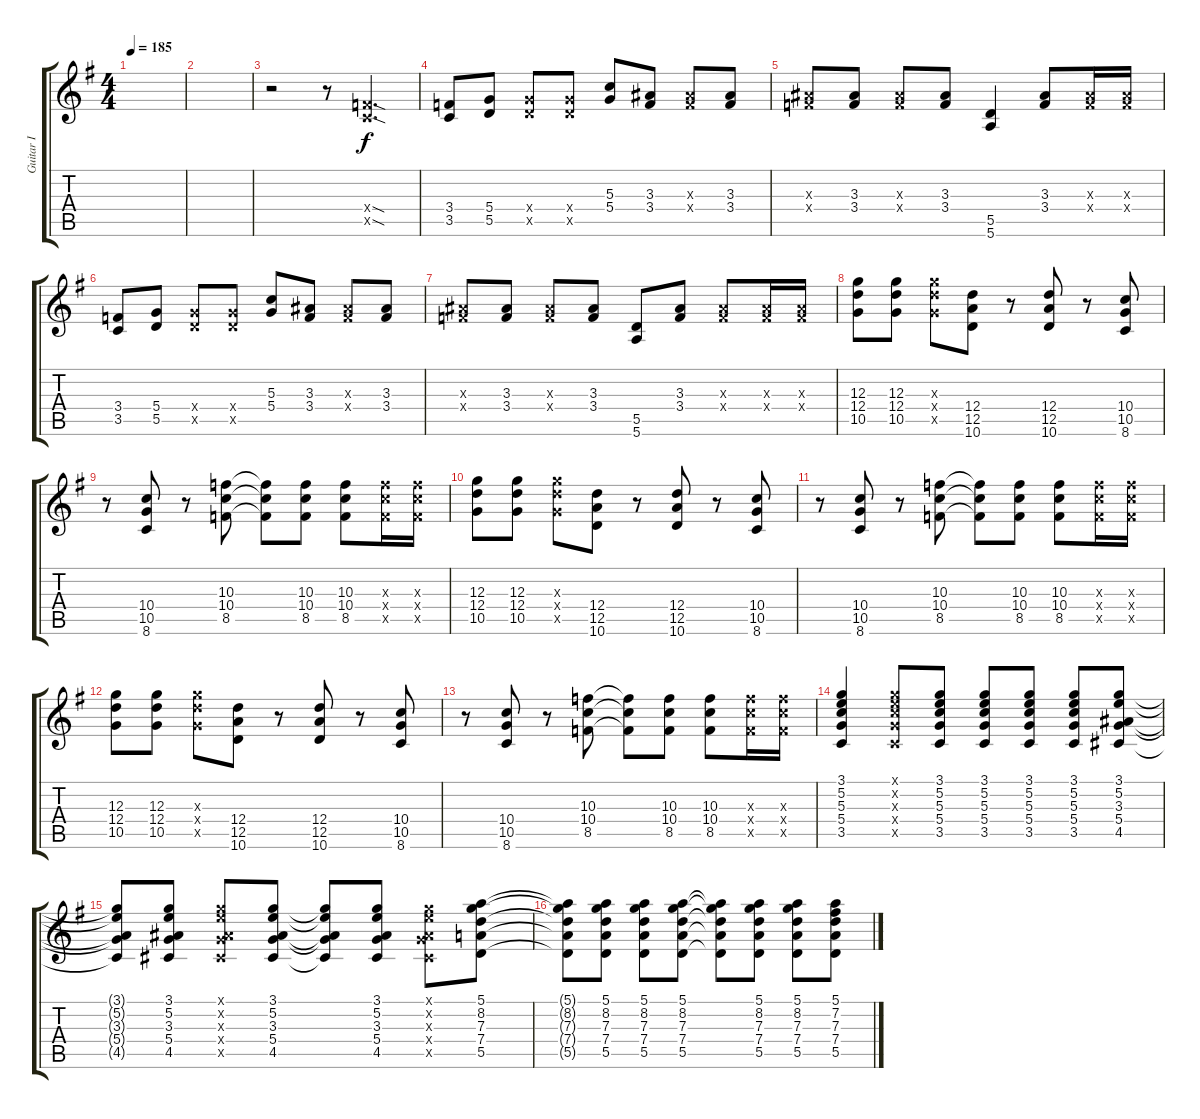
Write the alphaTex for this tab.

\track ("Guitar I" "Guitar I") {instrument overdrivenguitar}
\staff {score tabs}
\tuning (E4 B3 G3 D3 A2 E2) {hide}
\ts (4 4)
\tempo 185
\clef g2
\ks g
|
|
r.2 r.8 (3.4{sod x} 3.5{sod x}).4{d} |
(3.4 3.5).8 (5.4 5.5).8 (5.4{x} 5.5{x}).8 (5.4{x} 5.5{x}).8 (5.3 5.4).8 (3.3 3.4).8 (3.3{x} 3.4{x}).8 (3.3 3.4).8 |
(3.3{x} 3.4{x}).8 (3.3 3.4).8 (3.3{x} 3.4{x}).8 (3.3 3.4).8 (5.5 5.6).4 (3.3 3.4).8 (3.3{x} 3.4{x}).16 (3.3{x} 3.4{x}).16 |
(3.4 3.5).8 (5.4 5.5).8 (5.4{x} 5.5{x}).8 (5.4{x} 5.5{x}).8 (5.3 5.4).8 (3.3 3.4).8 (3.3{x} 3.4{x}).8 (3.3 3.4).8 |
(3.3{x} 3.4{x}).8 (3.3 3.4).8 (3.3{x} 3.4{x}).8 (3.3 3.4).8 (5.5 5.6).8 (3.3 3.4).8 (3.3{x} 3.4{x}).8 (3.3{x} 3.4{x}).16 (3.3{x} 3.4{x}).16 |
(12.3 12.4 10.5).8 (12.3 12.4 10.5).8 (12.3{x} 12.4{x} 10.5{x}).8 (12.4 12.5 10.6).8 r.8 (12.4 12.5 10.6).8 r.8 (10.4 10.5 8.6).8 |
r.8 (10.4 10.5 8.6).8 r.8 (10.3 10.4 8.5).8 (10.3{t} 10.4{t} 8.5{t}).8 (10.3 10.4 8.5).8 (10.3 10.4 8.5).8 (10.3{x} 10.4{x} 8.5{x}).16 (10.3{x} 10.4{x} 8.5{x}).16 |
(12.3 12.4 10.5).8 (12.3 12.4 10.5).8 (12.3{x} 12.4{x} 10.5{x}).8 (12.4 12.5 10.6).8 r.8 (12.4 12.5 10.6).8 r.8 (10.4 10.5 8.6).8 |
r.8 (10.4 10.5 8.6).8 r.8 (10.3 10.4 8.5).8 (10.3{t} 10.4{t} 8.5{t}).8 (10.3 10.4 8.5).8 (10.3 10.4 8.5).8 (10.3{x} 10.4{x} 8.5{x}).16 (10.3{x} 10.4{x} 8.5{x}).16 |
(12.3 12.4 10.5).8 (12.3 12.4 10.5).8 (12.3{x} 12.4{x} 10.5{x}).8 (12.4 12.5 10.6).8 r.8 (12.4 12.5 10.6).8 r.8 (10.4 10.5 8.6).8 |
r.8 (10.4 10.5 8.6).8 r.8 (10.3 10.4 8.5).8 (10.3{t} 10.4{t} 8.5{t}).8 (10.3 10.4 8.5).8 (10.3 10.4 8.5).8 (10.3{x} 10.4{x} 8.5{x}).16 (10.3{x} 10.4{x} 8.5{x}).16 |
(3.1 5.2 5.3 5.4 3.5).4 (3.1{x} 5.2{x} 5.3{x} 5.4{x} 3.5{x}).8 (3.1 5.2 5.3 5.4 3.5).8 (3.1 5.2 5.3 5.4 3.5).8 (3.1 5.2 5.3 5.4 3.5).8 (3.1 5.2 5.3 5.4 3.5).8 (3.1 5.2 3.3 5.4 4.5).8 |
(3.1{t} 5.2{t} 3.3{t} 5.4{t} 4.5{t}).8 (3.1 5.2 3.3 5.4 4.5).8 (3.1{x} 5.2{x} 3.3{x} 5.4{x} 4.5{x}).8 (3.1 5.2 3.3 5.4 4.5).8 (3.1{t} 5.2{t} 3.3{t} 5.4{t} 4.5{t}).8 (3.1 5.2 3.3 5.4 4.5).8 (3.1{x} 5.2{x} 3.3{x} 5.4{x} 4.5{x}).8 (5.1 8.2 7.3 7.4 5.5).8 |
(5.1{t} 8.2{t} 7.3{t} 7.4{t} 5.5{t}).8 (5.1 8.2 7.3 7.4 5.5).8 (5.1 8.2 7.3 7.4 5.5).8 (5.1 8.2 7.3 7.4 5.5).8 (5.1{t} 8.2{t} 7.3{t} 7.4{t} 5.5{t}).8 (5.1 8.2 7.3 7.4 5.5).8 (5.1 8.2 7.3 7.4 5.5).8 (5.1 7.2 7.3 7.4 5.5).8
